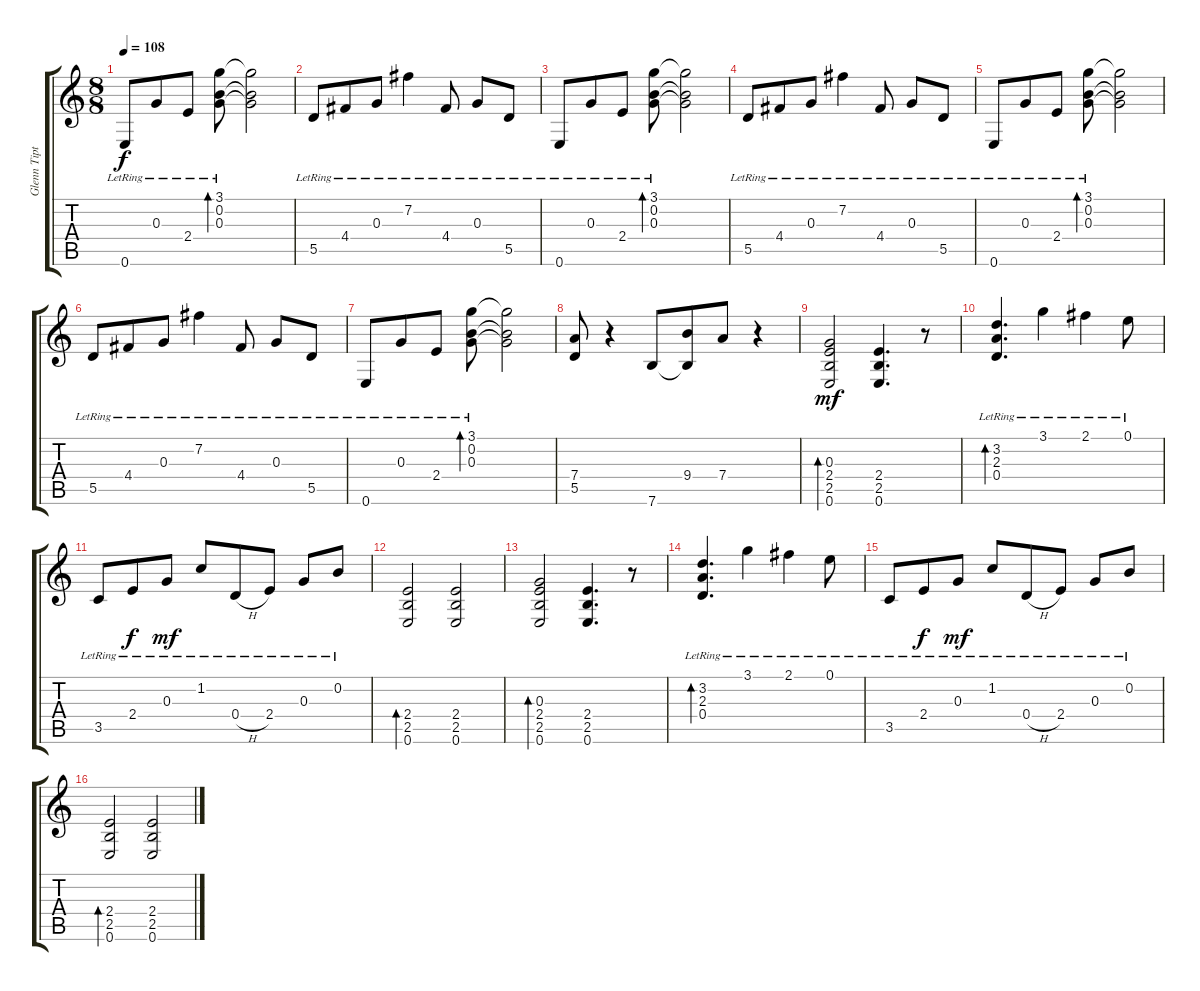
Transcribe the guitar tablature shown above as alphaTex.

\track ("Glenn Tipton" "Glenn Tipt") {instrument distortionguitar}
\staff {score tabs}
\tuning (E4 B3 G3 D3 A2 E2) {hide}
\ts (8 8)
\tempo 108
\clef g2
\ks c
0.6{lr}.8{dy f} 0.3{lr}.8 2.4{lr}.8 (3.1{lr} 0.2{lr} 0.3{lr}).8{bd 240} (3.1{t} 0.2{t} 0.3{t}).2 |
5.5{lr}.8 4.4{lr}.8 0.3{lr}.8 7.2{lr}.4 4.4{lr}.8 0.3{lr}.8 5.5{lr}.8 |
0.6{lr}.8 0.3{lr}.8 2.4{lr}.8 (3.1{lr} 0.2{lr} 0.3{lr}).8{bd 240} (3.1{t} 0.2{t} 0.3{t}).2 |
5.5{lr}.8 4.4{lr}.8 0.3{lr}.8 7.2{lr}.4 4.4{lr}.8 0.3{lr}.8 5.5{lr}.8 |
0.6{lr}.8 0.3{lr}.8 2.4{lr}.8 (3.1{lr} 0.2{lr} 0.3{lr}).8{bd 240} (3.1{t} 0.2{t} 0.3{t}).2 |
5.5{lr}.8 4.4{lr}.8 0.3{lr}.8 7.2{lr}.4 4.4{lr}.8 0.3{lr}.8 5.5{lr}.8 |
0.6{lr}.8 0.3{lr}.8 2.4{lr}.8 (3.1{lr} 0.2{lr} 0.3{lr}).8{bd 240} (3.1{t} 0.2{t} 0.3{t}).2 |
(7.4 5.5).8 r.4 7.6.8 (9.4 7.6{t}).8 7.4.8 r.4 |
(0.3 2.4 2.5 0.6).2{bd 60 dy mf} (2.4 2.5 0.6).4{d} r.8 |
(3.2{lr} 2.3{lr} 0.4{lr}).4{d bd 60} 3.1{lr}.4 2.1{lr}.4 0.1{lr}.8 |
3.5{lr}.8 2.4{lr}.8{dy f} 0.3{lr}.8{dy mf} 1.2{lr}.8 0.4{h lr}.8 2.4{lr}.8 0.3{lr}.8 0.2{lr}.8 |
(2.4 2.5 0.6).2{bd 60} (2.4 2.5 0.6).2 |
(0.3 2.4 2.5 0.6).2{bd 60} (2.4 2.5 0.6).4{d} r.8 |
(3.2{lr} 2.3{lr} 0.4{lr}).4{d bd 60} 3.1{lr}.4 2.1{lr}.4 0.1{lr}.8 |
3.5{lr}.8 2.4{lr}.8{dy f} 0.3{lr}.8{dy mf} 1.2{lr}.8 0.4{h lr}.8 2.4{lr}.8 0.3{lr}.8 0.2{lr}.8 |
(2.4 2.5 0.6).2{bd 60} (2.4 2.5 0.6).2
